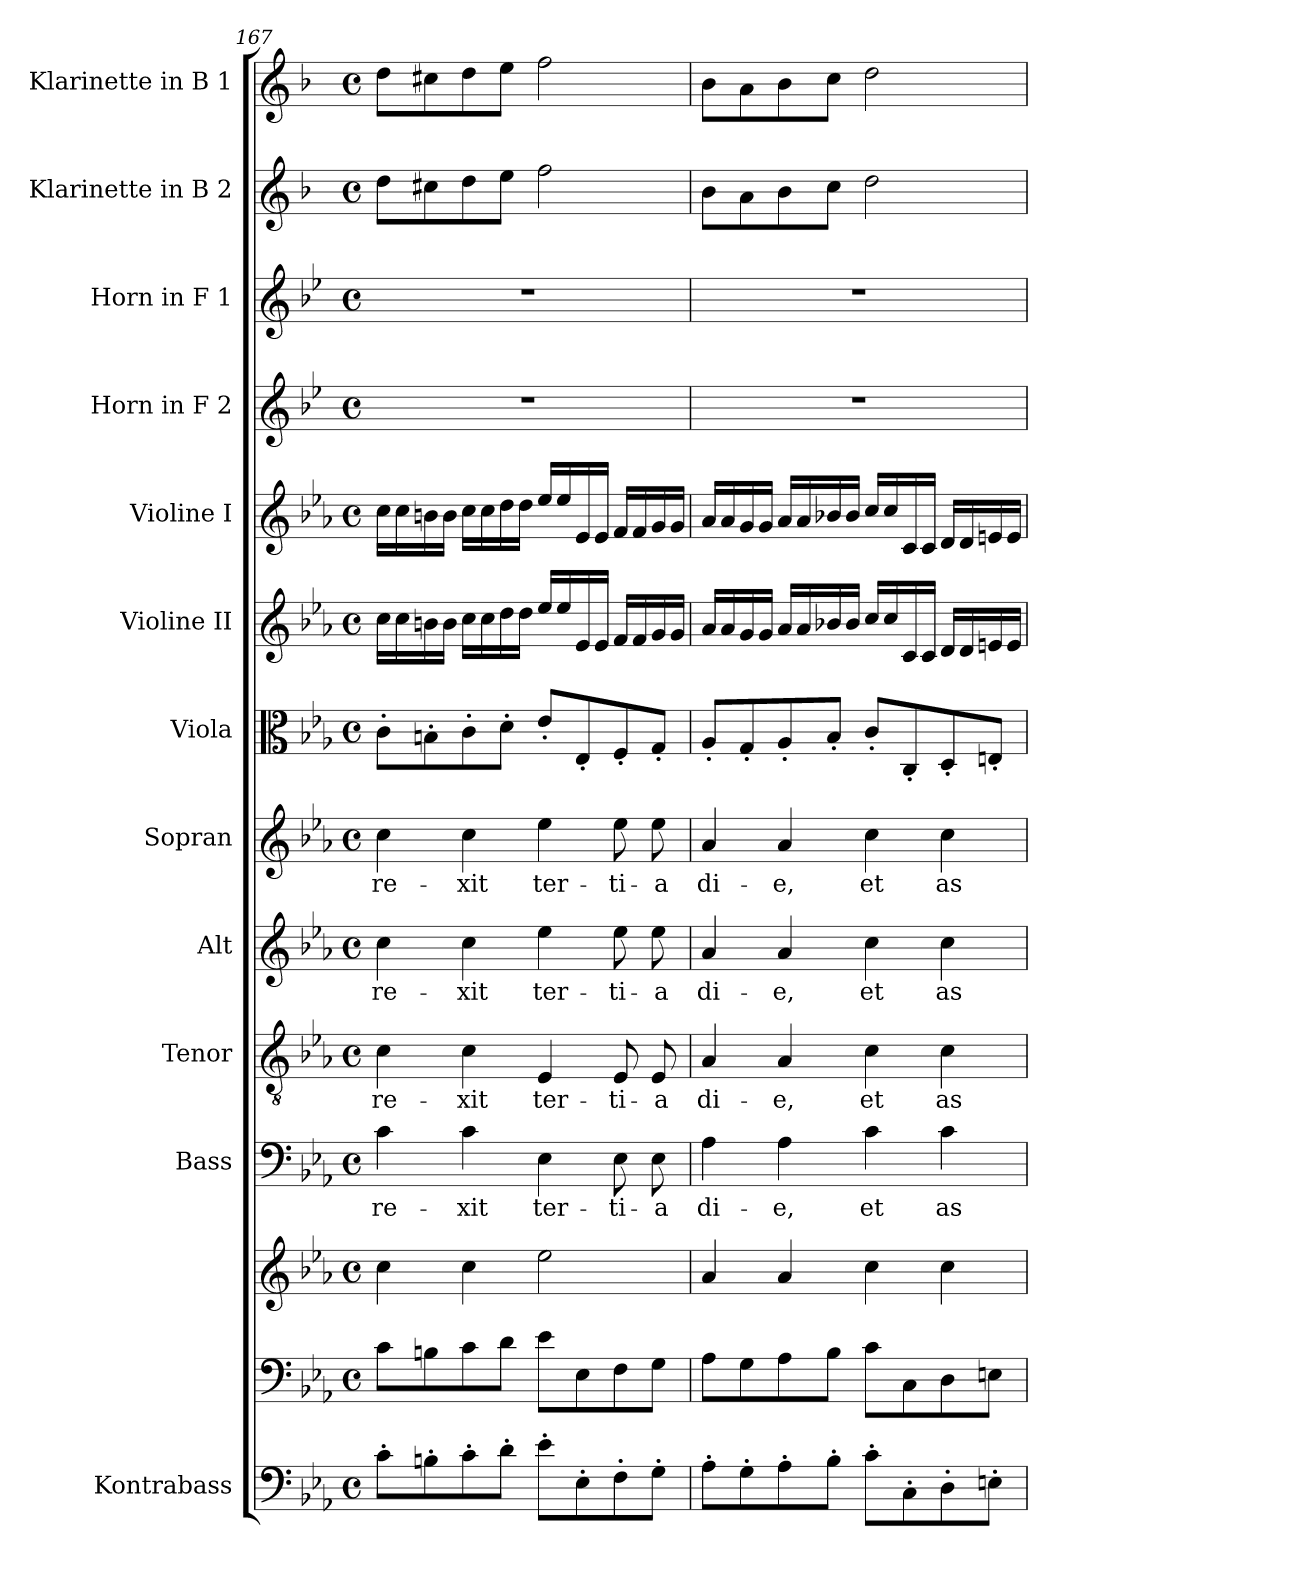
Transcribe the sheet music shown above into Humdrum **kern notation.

**kern	**kern	**kern	**kern	**text	**kern	**text	**kern	**text	**kern	**text	**kern	**kern	**kern	**kern	**kern	**kern	**kern
*part13	*part12	*part12	*part11	*part11	*part10	*part10	*part9	*part9	*part8	*part8	*part7	*part6	*part5	*part4	*part3	*part2	*part1
*staff14	*staff13	*staff12	*staff11	*staff11	*staff10	*staff10	*staff9	*staff9	*staff8	*staff8	*staff7	*staff6	*staff5	*staff4	*staff3	*staff2	*staff1
*I"Kontrabass	*	*	*I"Bass	*	*I"Tenor	*	*I"Alt	*	*I"Sopran	*	*I"Viola	*I"Violine II	*I"Violine I	*I"Horn in F 2	*I"Horn in F 1	*I"Klarinette in B 2	*I"Klarinette in B 1
*I'Kb.	*	*	*I'B	*	*I'T	*	*I'A	*	*I'S	*	*I'Vla.	*I'Vl. II	*I'Vl. I	*I'Hrn. 2	*I'Hrn. 1	*	*
!!LO:PB:g=z
*clefF4	*clefF4	*clefG2	*clefF4	*	*clefGv2	*	*clefG2	*	*clefG2	*	*clefC3	*clefG2	*clefG2	*clefG2	*clefG2	*clefG2	*clefG2
*ITrd7c12	*	*	*	*	*	*	*	*	*	*	*	*	*	*ITrd4c7	*ITrd4c7	*ITrd1c2	*ITrd1c2
*k[b-e-a-]	*k[b-e-a-]	*k[b-e-a-]	*k[b-e-a-]	*	*k[b-e-a-]	*	*k[b-e-a-]	*	*k[b-e-a-]	*	*k[b-e-a-]	*k[b-e-a-]	*k[b-e-a-]	*k[b-e-a-]	*k[b-e-a-]	*k[b-e-a-]	*k[b-e-a-]
*E-:	*E-:	*E-:	*E-:	*	*E-:	*	*E-:	*	*E-:	*	*E-:	*E-:	*E-:	*E-:	*E-:	*E-:	*E-:
*M4/4	*M4/4	*M4/4	*M4/4	*	*M4/4	*	*M4/4	*	*M4/4	*	*M4/4	*M4/4	*M4/4	*M4/4	*M4/4	*M4/4	*M4/4
*met(c)	*met(c)	*met(c)	*met(c)	*	*met(c)	*	*met(c)	*	*met(c)	*	*met(c)	*met(c)	*met(c)	*met(c)	*met(c)	*met(c)	*met(c)
=167	=167	=167	=167	=167	=167	=167	=167	=167	=167	=167	=167	=167	=167	=167	=167	=167	=167
!	!	!	!	!LO:LY:b	!	!LO:LY:b	!	!LO:LY:b	!	!LO:LY:b	!	!	!	!	!	!	!
8C'>\L	8c\L	4cc\	4c\	-re-	4c\	-re-	4cc\	-re-	4cc\	-re-	8c'>\L	16cc\LL	16cc\LL	1r	1r	8cc\L	8cc\L
.	.	.	.	.	.	.	.	.	.	.	.	16cc\	16cc\	.	.	.	.
8BBn'>\	8Bn\	.	.	.	.	.	.	.	.	.	8Bn'>\	16bn\	16bn\	.	.	8bn\	8bn\
.	.	.	.	.	.	.	.	.	.	.	.	16b\JJ	16b\JJ	.	.	.	.
!	!	!	!	!LO:LY:b	!	!LO:LY:b	!	!LO:LY:b	!	!LO:LY:b	!	!	!	!	!	!	!
8C'>\	8c\	4cc\	4c\	-xit	4c\	-xit	4cc\	-xit	4cc\	-xit	8c'>\	16cc\LL	16cc\LL	.	.	8cc\	8cc\
.	.	.	.	.	.	.	.	.	.	.	.	16cc\	16cc\	.	.	.	.
8D'>\J	8d\J	.	.	.	.	.	.	.	.	.	8d'>\J	16dd\	16dd\	.	.	8dd\J	8dd\J
.	.	.	.	.	.	.	.	.	.	.	.	16dd\JJ	16dd\JJ	.	.	.	.
!	!	!	!	!LO:LY:b	!	!LO:LY:b	!	!LO:LY:b	!	!LO:LY:b	!	!	!	!	!	!	!
8E-'>\L	8e-\L	2ee-\	4E-\	ter-	4E-/	ter-	4ee-\	ter-	4ee-\	ter-	8e-'</L	16ee-/LL	16ee-/LL	.	.	2ee-\	2ee-\
.	.	.	.	.	.	.	.	.	.	.	.	16ee-/	16ee-/	.	.	.	.
8EE-'>\	8E-\	.	.	.	.	.	.	.	.	.	8E-'</	16e-/	16e-/	.	.	.	.
.	.	.	.	.	.	.	.	.	.	.	.	16e-/JJ	16e-/JJ	.	.	.	.
!	!	!	!	!LO:LY:b	!	!LO:LY:b	!	!LO:LY:b	!	!LO:LY:b	!	!	!	!	!	!	!
8FF'>\	8F\	.	8E-\	-ti-	8E-/	-ti-	8ee-\	-ti-	8ee-\	-ti-	8F'</	16f/LL	16f/LL	.	.	.	.
.	.	.	.	.	.	.	.	.	.	.	.	16f/	16f/	.	.	.	.
!	!	!	!	!LO:LY:b	!	!LO:LY:b	!	!LO:LY:b	!	!LO:LY:b	!	!	!	!	!	!	!
8GG'>\J	8G\J	.	8E-\	-a	8E-/	-a	8ee-\	-a	8ee-\	-a	8G'</J	16g/	16g/	.	.	.	.
.	.	.	.	.	.	.	.	.	.	.	.	16g/JJ	16g/JJ	.	.	.	.
=168	=168	=168	=168	=168	=168	=168	=168	=168	=168	=168	=168	=168	=168	=168	=168	=168	=168
!	!	!	!	!LO:LY:b	!	!LO:LY:b	!	!LO:LY:b	!	!LO:LY:b	!	!	!	!	!	!	!
8AA-'>\L	8A-\L	4a-/	4A-\	di-	4A-/	di-	4a-/	di-	4a-/	di-	8A-'</L	16a-/LL	16a-/LL	1r	1r	8a-\L	8a-\L
.	.	.	.	.	.	.	.	.	.	.	.	16a-/	16a-/	.	.	.	.
8GG'>\	8G\	.	.	.	.	.	.	.	.	.	8G'</	16g/	16g/	.	.	8g\	8g\
.	.	.	.	.	.	.	.	.	.	.	.	16g/JJ	16g/JJ	.	.	.	.
!	!	!	!	!LO:LY:b	!	!LO:LY:b	!	!LO:LY:b	!	!LO:LY:b	!	!	!	!	!	!	!
8AA-'>\	8A-\	4a-/	4A-\	-e,	4A-/	-e,	4a-/	-e,	4a-/	-e,	8A-'</	16a-/LL	16a-/LL	.	.	8a-\	8a-\
.	.	.	.	.	.	.	.	.	.	.	.	16a-/	16a-/	.	.	.	.
8BB-'>\J	8B-\J	.	.	.	.	.	.	.	.	.	8B-'</J	16b-X/	16b-X/	.	.	8b-\J	8b-\J
.	.	.	.	.	.	.	.	.	.	.	.	16b-/JJ	16b-/JJ	.	.	.	.
!	!	!	!	!LO:LY:b	!	!LO:LY:b	!	!LO:LY:b	!	!LO:LY:b	!	!	!	!	!	!	!
8C'>\L	8c\L	4cc\	4c\	et	4c\	et	4cc\	et	4cc\	et	8c'</L	16cc/LL	16cc/LL	.	.	2cc\	2cc\
.	.	.	.	.	.	.	.	.	.	.	.	16cc/	16cc/	.	.	.	.
8CC'>\	8C\	.	.	.	.	.	.	.	.	.	8C'</	16c/	16c/	.	.	.	.
.	.	.	.	.	.	.	.	.	.	.	.	16c/JJ	16c/JJ	.	.	.	.
!	!	!	!	!LO:LY:b	!	!LO:LY:b	!	!LO:LY:b	!	!LO:LY:b	!	!	!	!	!	!	!
8DD'>\	8D\	4cc\	4c\	as-	4c\	as-	4cc\	as-	4cc\	as-	8D'</	16d/LL	16d/LL	.	.	.	.
.	.	.	.	.	.	.	.	.	.	.	.	16d/	16d/	.	.	.	.
8EEn'>\J	8En\J	.	.	.	.	.	.	.	.	.	8En'</J	16en/	16en/	.	.	.	.
.	.	.	.	.	.	.	.	.	.	.	.	16e/JJ	16e/JJ	.	.	.	.
=	=	=	=	=	=	=	=	=	=	=	=	=	=	=	=	=	=
*-	*-	*-	*-	*-	*-	*-	*-	*-	*-	*-	*-	*-	*-	*-	*-	*-	*-
